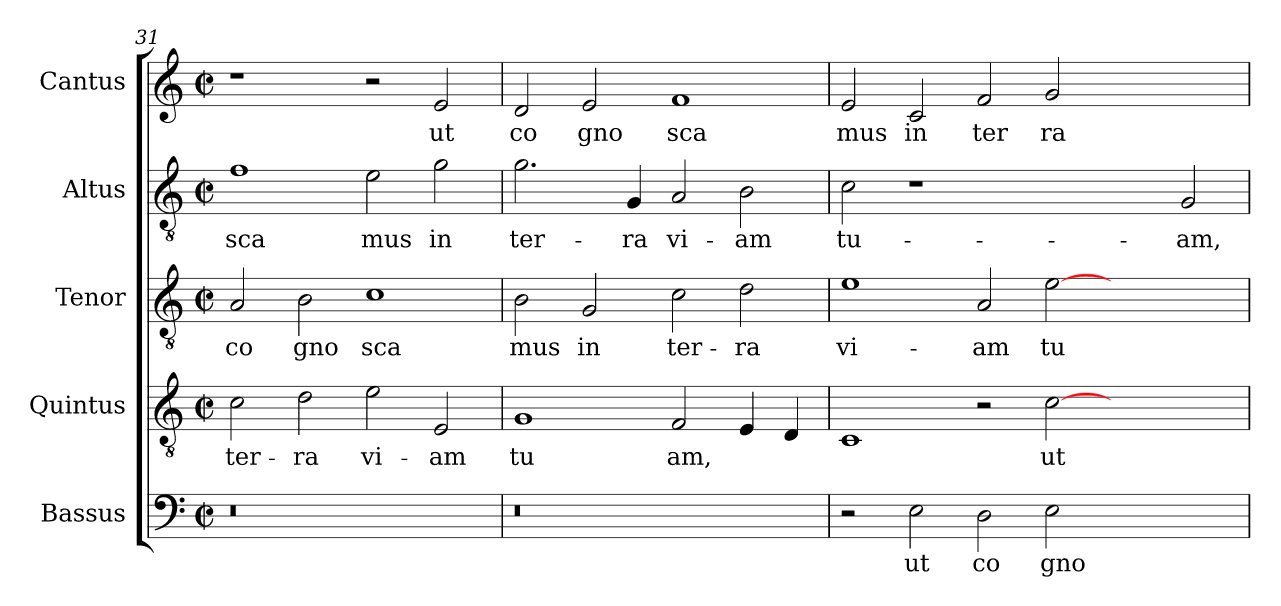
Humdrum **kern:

**kern	**text	**kern	**text	**kern	**text	**kern	**text	**kern	**text
*part5	*part5	*part4	*part4	*part3	*part3	*part2	*part2	*part1	*part1
*staff5	*staff5	*staff4	*staff4	*staff3	*staff3	*staff2	*staff2	*staff1	*staff1
*I"Bassus	*	*I"Quintus	*	*I"Tenor	*	*I"Altus	*	*I"Cantus	*
*clefF4	*	*clefGv2	*	*clefGv2	*	*clefGv2	*	*clefG2	*
*M2/2	*	*M2/2	*	*M2/2	*	*M2/2	*	*M2/2	*
*met(c|)	*	*met(c|)	*	*met(c|)	*	*met(c|)	*	*met(c|)	*
=31	=31	=31	=31	=31	=31	=31	=31	=31	=31
!	!	!	!LO:LY:b:cj	!	!LO:LY:b:cj	!	!LO:LY:b:cj	!	!
0r	.	2c\	ter-	2A/	co	1f	sca	1r	.
!	!	!	!LO:LY:b:cj	!	!LO:LY:b:cj	!	!	!	!
.	.	2d\	-ra	2B\	gno	.	.	.	.
!	!	!	!LO:LY:b:cj	!	!LO:LY:b:cj	!	!LO:LY:b:cj	!	!
.	.	2e\	vi-	1c	sca	2e\	mus	2r	.
!	!	!	!LO:LY:b:cj	!	!	!	!LO:LY:b:cj	!	!LO:LY:b:cj
.	.	2E/	-am	.	.	2g\	in	2e/	ut
!!LO:LB:g=z
=32	=32	=32	=32	=32	=32	=32	=32	=32	=32
!	!	!	!LO:LY:b:cj	!	!LO:LY:b:cj	!	!LO:LY:b:cj	!	!LO:LY:b:cj
0r	.	1G	tu	2B\	mus	2.g\	ter-	2d/	co
!	!	!	!	!	!LO:LY:b:cj	!	!	!	!LO:LY:b:cj
.	.	.	.	2G/	in	.	.	2e/	gno
!	!	!	!	!	!	!	!LO:LY:b:cj	!	!
.	.	.	.	.	.	4G/	-ra	.	.
!	!	!	!LO:LY:b	!	!LO:LY:b:cj	!	!LO:LY:b:cj	!	!LO:LY:b:cj
.	.	2F/	am,	2c\	ter-	2A/	vi-	1f	sca
!	!	!	!	!	!LO:LY:b:cj	!	!LO:LY:b:cj	!	!
.	.	4E/	.	2d\	-ra	2B\	-am	.	.
.	.	4D/	.	.	.	.	.	.	.
=33	=33	=33	=33	=33	=33	=33	=33	=33	=33
!	!	!	!	!	!LO:LY:b:cj	!	!LO:LY:b:cj	!	!LO:LY:b:cj
2r	.	1C	.	1e	vi-	2c\	tu-	2e/	mus
!	!LO:LY:b:cj	!	!	!	!	!LO:N:vis=1	!	!	!LO:LY:b:cj
2E\	ut	.	.	.	.	0r	.	2c/	in
!	!LO:LY:b:cj	!	!	!	!LO:LY:b:cj	!	!	!	!LO:LY:b:cj
2D\	co	2r	.	2A/	-am	.	.	2f/	ter
!	!LO:LY:b:cj	!	!LO:LY:b:cj	!	!LO:LY:b:cj	!	!	!	!LO:LY:b:cj
2E\	gno	[>2c\	ut	[>2e\	tu-	.	.	2g/	ra
1ryy	.	1ryy	.	1ryy	.	.	.	1ryy	.
!	!	!	!	!	!	!	!LO:LY:b:cj	!	!
.	.	.	.	.	.	2G/	-am,	.	.
=	=	=	=	=	=	=	=	=	=
*-	*-	*-	*-	*-	*-	*-	*-	*-	*-
